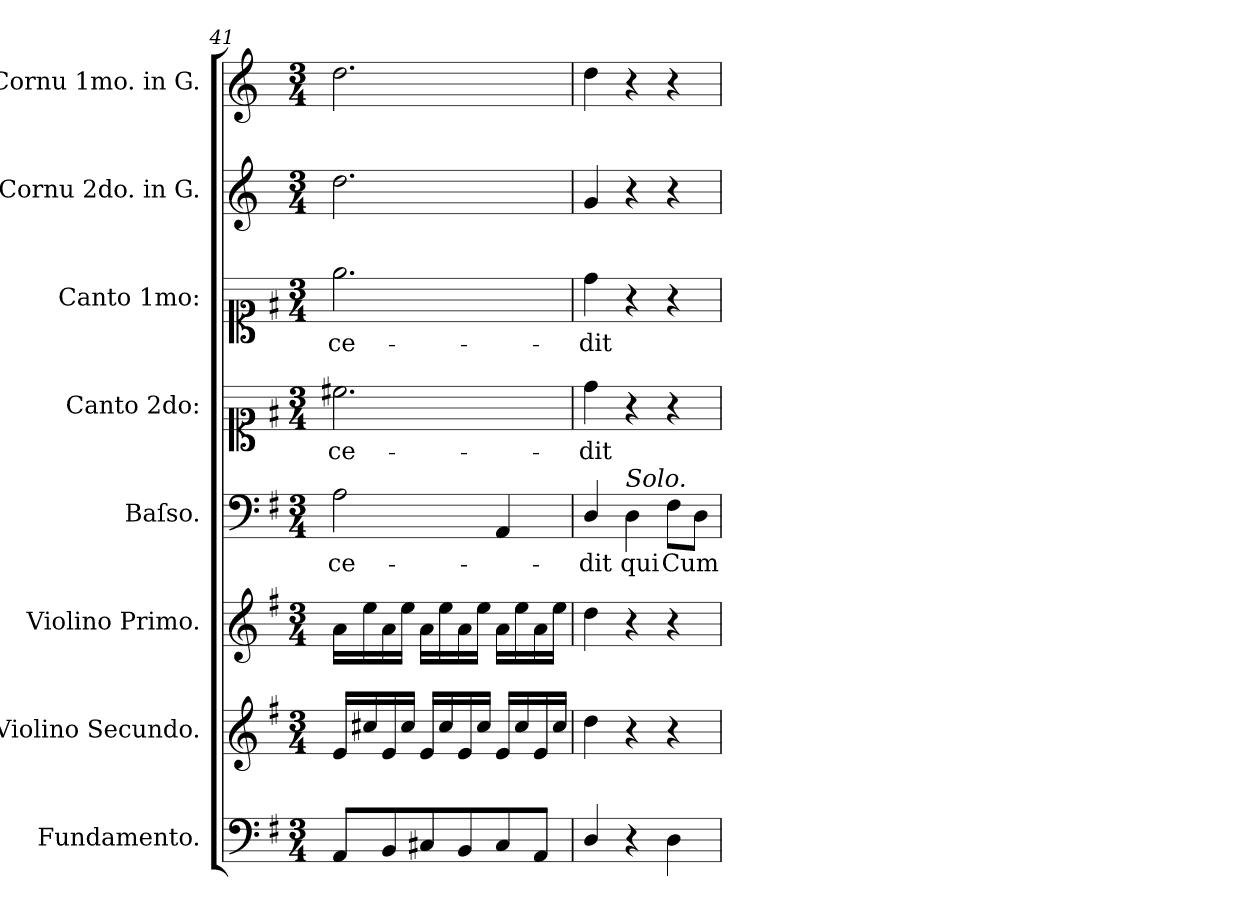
**kern	**kern	**kern	**kern	**text	**kern	**text	**kern	**text	**kern	**kern
*part8	*part7	*part6	*part5	*part5	*part4	*part4	*part3	*part3	*part2	*part1
*staff8	*staff7	*staff6	*staff5	*staff5	*staff4	*staff4	*staff3	*staff3	*staff2	*staff1
*I"Fundamento.	*I"Violino Secundo.	*I"Violino Primo.	*I"Baſso.	*	*I"Canto 2do:	*	*I"Canto 1mo:	*	*I"Cornu 2do. in G.	*I"Cornu 1mo. in G.
*	*I'vl 2	*I'vl 1	*I'B	*	*	*	*	*	*I'cor 2 in G	*I'cor 1 in G
*clefF4	*clefG2	*clefG2	*clefF4	*	*clefC1	*	*clefC1	*	*clefG2	*clefG2
*	*	*	*	*	*	*	*	*	*ITrd3c5	*ITrd3c5
*k[f#]	*k[f#]	*k[f#]	*k[f#]	*	*k[f#]	*	*k[f#]	*	*k[f#]	*k[f#]
*G:	*G:	*G:	*G:	*	*G:	*	*G:	*	*G:	*G:
*M3/4	*M3/4	*M3/4	*M3/4	*	*M3/4	*	*M3/4	*	*M3/4	*M3/4
=41	=41	=41	=41	=41	=41	=41	=41	=41	=41	=41
8AA/L	16e/LL	16a\LL	2A\	-ce-	2.cc#X\	-ce-	2.ee\	-ce-	2.a\	2.a\
.	16cc#X/	16ee\	.	.	.	.	.	.	.	.
8BB/	16e/	16a\	.	.	.	.	.	.	.	.
.	16cc#/JJ	16ee\JJ	.	.	.	.	.	.	.	.
8C#X/	16e/LL	16a\LL	.	.	.	.	.	.	.	.
.	16cc#/	16ee\	.	.	.	.	.	.	.	.
8BB/	16e/	16a\	.	.	.	.	.	.	.	.
.	16cc#/JJ	16ee\JJ	.	.	.	.	.	.	.	.
8C#/	16e/LL	16a\LL	4AA/	.	.	.	.	.	.	.
.	16cc#/	16ee\	.	.	.	.	.	.	.	.
8AA/J	16e/	16a\	.	.	.	.	.	.	.	.
.	16cc#/JJ	16ee\JJ	.	.	.	.	.	.	.	.
=42	=42	=42	=42	=42	=42	=42	=42	=42	=42	=42
4D/	4dd\	4dd\	4D/	-dit	4dd\	-dit	4dd\	-dit	4d/	4a\
!	!	!	!LO:TX:a:i:t=Solo.	!	!	!	!	!	!	!
4r	4r	4r	4D\	qui	4r	.	4r	.	4r	4r
4D\	4r	4r	8F#\L	Cum	4r	.	4r	.	4r	4r
.	.	.	8D\J	.	.	.	.	.	.	.
=	=	=	=	=	=	=	=	=	=	=
*-	*-	*-	*-	*-	*-	*-	*-	*-	*-	*-
